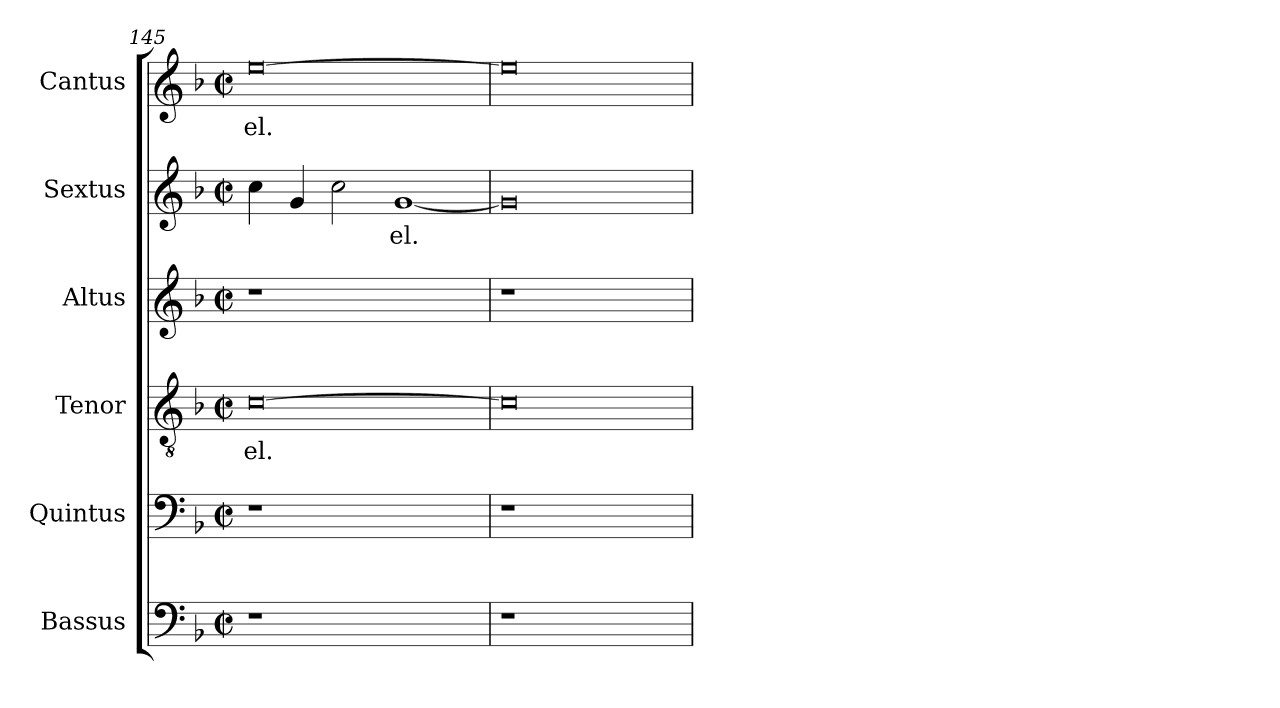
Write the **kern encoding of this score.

**kern	**kern	**kern	**text	**kern	**kern	**text	**kern	**text
*part6	*part5	*part4	*part4	*part3	*part2	*part2	*part1	*part1
*staff6	*staff5	*staff4	*staff4	*staff3	*staff2	*staff2	*staff1	*staff1
*I"Bassus	*I"Quintus	*I"Tenor	*	*I"Altus	*I"Sextus	*	*I"Cantus	*
*I'Bassus	*I'Quintus	*I'Tenor	*	*I'Altus	*I'Sextus	*	*I'Cantus	*
*clefF4	*clefF4	*clefGv2	*	*clefG2	*clefG2	*	*clefG2	*
*k[b-]	*k[b-]	*k[b-]	*	*k[b-]	*k[b-]	*	*k[b-]	*
*F:	*F:	*F:	*	*F:	*F:	*	*F:	*
*M2/2	*M2/2	*M2/2	*	*M2/2	*M2/2	*	*M2/2	*
*met(c|)	*met(c|)	*met(c|)	*	*met(c|)	*met(c|)	*	*met(c|)	*
=145	=145	=145	=145	=145	=145	=145	=145	=145
!	!	!	!LO:LY:b:cj	!	!	!	!	!LO:LY:b:cj
1r	1r	[>0c	el.	1r	4cc\	.	[>0ee	el.
.	.	.	.	.	4g/	.	.	.
.	.	.	.	.	2cc\	.	.	.
!	!	!	!	!	!	!LO:LY:b:cj	!	!
1ryy	1ryy	.	.	1ryy	[<1g	el.	.	.
=146	=146	=146	=146	=146	=146	=146	=146	=146
1r	1r	0c]	.	1r	0g]	.	0ee]	.
1ryy	1ryy	.	.	1ryy	.	.	.	.
=	=	=	=!	=	=	=!	=!	=!
*-	*-	*-	*-	*-	*-	*-	*-	*-
